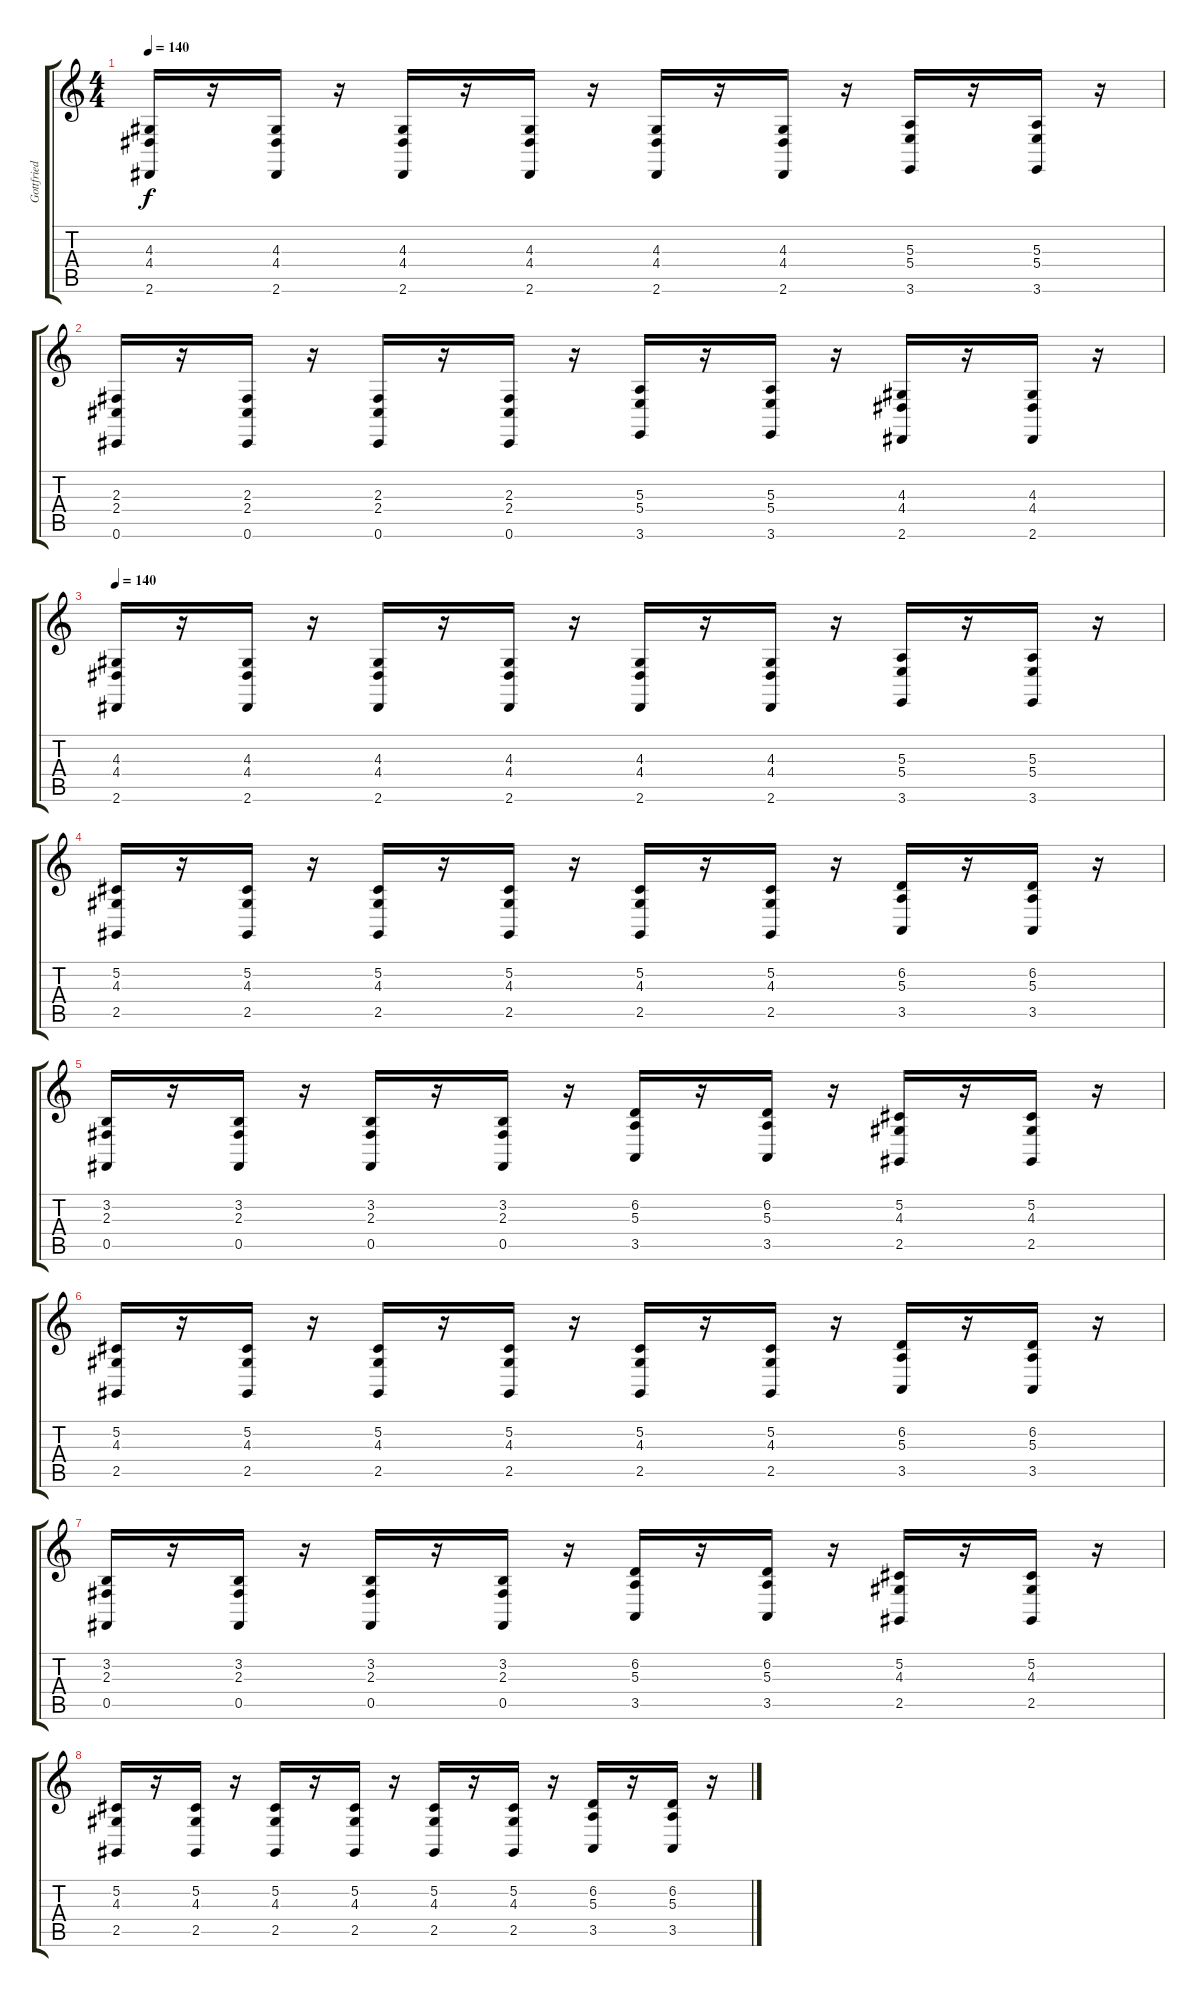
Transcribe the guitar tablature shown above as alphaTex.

\track ("Gottfried Koch (Keyboards)" "Gottfried ") {instrument frenchhorn}
\staff {score tabs}
\tuning (Db4 Ab3 E3 B2 Gb2 Db2) {hide}
\ts (4 4)
\tempo 140
\clef g2
\ks c
(4.3 4.4 2.6).16{dy f instrument frenchhorn} r.16 (4.3 4.4 2.6).16 r.16 (4.3 4.4 2.6).16 r.16 (4.3 4.4 2.6).16 r.16 (4.3 4.4 2.6).16 r.16 (4.3 4.4 2.6).16 r.16 (5.3 5.4 3.6).16 r.16 (5.3 5.4 3.6).16 r.16 |
(2.3 2.4 0.6).16 r.16 (2.3 2.4 0.6).16 r.16 (2.3 2.4 0.6).16 r.16 (2.3 2.4 0.6).16 r.16 (5.3 5.4 3.6).16 r.16 (5.3 5.4 3.6).16 r.16 (4.3 4.4 2.6).16 r.16 (4.3 4.4 2.6).16 r.16 |
\tempo 140
(4.3 4.4 2.6).16{instrument frenchhorn} r.16 (4.3 4.4 2.6).16 r.16 (4.3 4.4 2.6).16 r.16 (4.3 4.4 2.6).16 r.16 (4.3 4.4 2.6).16 r.16 (4.3 4.4 2.6).16 r.16 (5.3 5.4 3.6).16 r.16 (5.3 5.4 3.6).16 r.16 |
(5.2 4.3 2.5).16 r.16 (5.2 4.3 2.5).16 r.16 (5.2 4.3 2.5).16 r.16 (5.2 4.3 2.5).16 r.16 (5.2 4.3 2.5).16 r.16 (5.2 4.3 2.5).16 r.16 (6.2 5.3 3.5).16 r.16 (6.2 5.3 3.5).16 r.16 |
(3.2 2.3 0.5).16 r.16 (3.2 2.3 0.5).16 r.16 (3.2 2.3 0.5).16 r.16 (3.2 2.3 0.5).16 r.16 (6.2 5.3 3.5).16 r.16 (6.2 5.3 3.5).16 r.16 (5.2 4.3 2.5).16 r.16 (5.2 4.3 2.5).16 r.16 |
(5.2 4.3 2.5).16 r.16 (5.2 4.3 2.5).16 r.16 (5.2 4.3 2.5).16 r.16 (5.2 4.3 2.5).16 r.16 (5.2 4.3 2.5).16 r.16 (5.2 4.3 2.5).16 r.16 (6.2 5.3 3.5).16 r.16 (6.2 5.3 3.5).16 r.16 |
(3.2 2.3 0.5).16 r.16 (3.2 2.3 0.5).16 r.16 (3.2 2.3 0.5).16 r.16 (3.2 2.3 0.5).16 r.16 (6.2 5.3 3.5).16 r.16 (6.2 5.3 3.5).16 r.16 (5.2 4.3 2.5).16 r.16 (5.2 4.3 2.5).16 r.16 |
(5.2 4.3 2.5).16 r.16 (5.2 4.3 2.5).16 r.16 (5.2 4.3 2.5).16 r.16 (5.2 4.3 2.5).16 r.16 (5.2 4.3 2.5).16 r.16 (5.2 4.3 2.5).16 r.16 (6.2 5.3 3.5).16 r.16 (6.2 5.3 3.5).16 r.16
